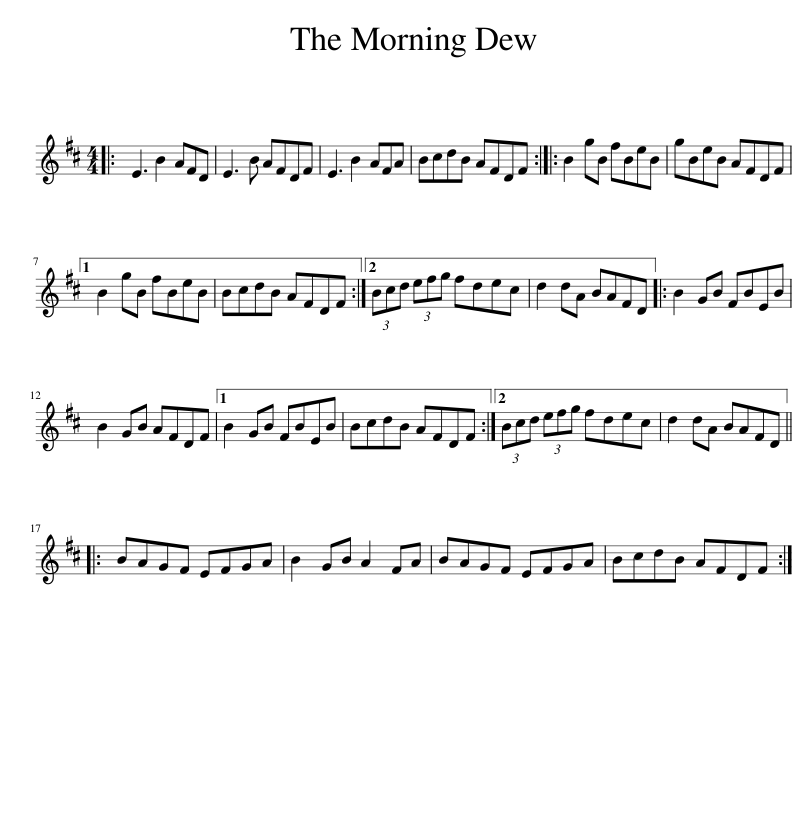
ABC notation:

X:1
L:1/8
M:4/4
I:linebreak $
K:D
V:1 treble
V:1
|: E3 B2 AFD | E3 B AFDF | E3 B2 AFA | BcdB AFDF :: B2 gB fBeB | %5
 gBeB AFDF |1$ B2 gB fBeB | BcdB AFDF :|2 (3Bcd (3efg fdec | d2 dA BAFD |: %10
 B2 GB FBEB |$ B2 GB AFDF |1 B2 GB FBEB | BcdB AFDF :|2 (3Bcd (3efg fdec | %15
 d2 dA BAFD |:$ BAGF EFGA | B2 GB A2 FA | BAGF EFGA | BcdB AFDF :| %20
